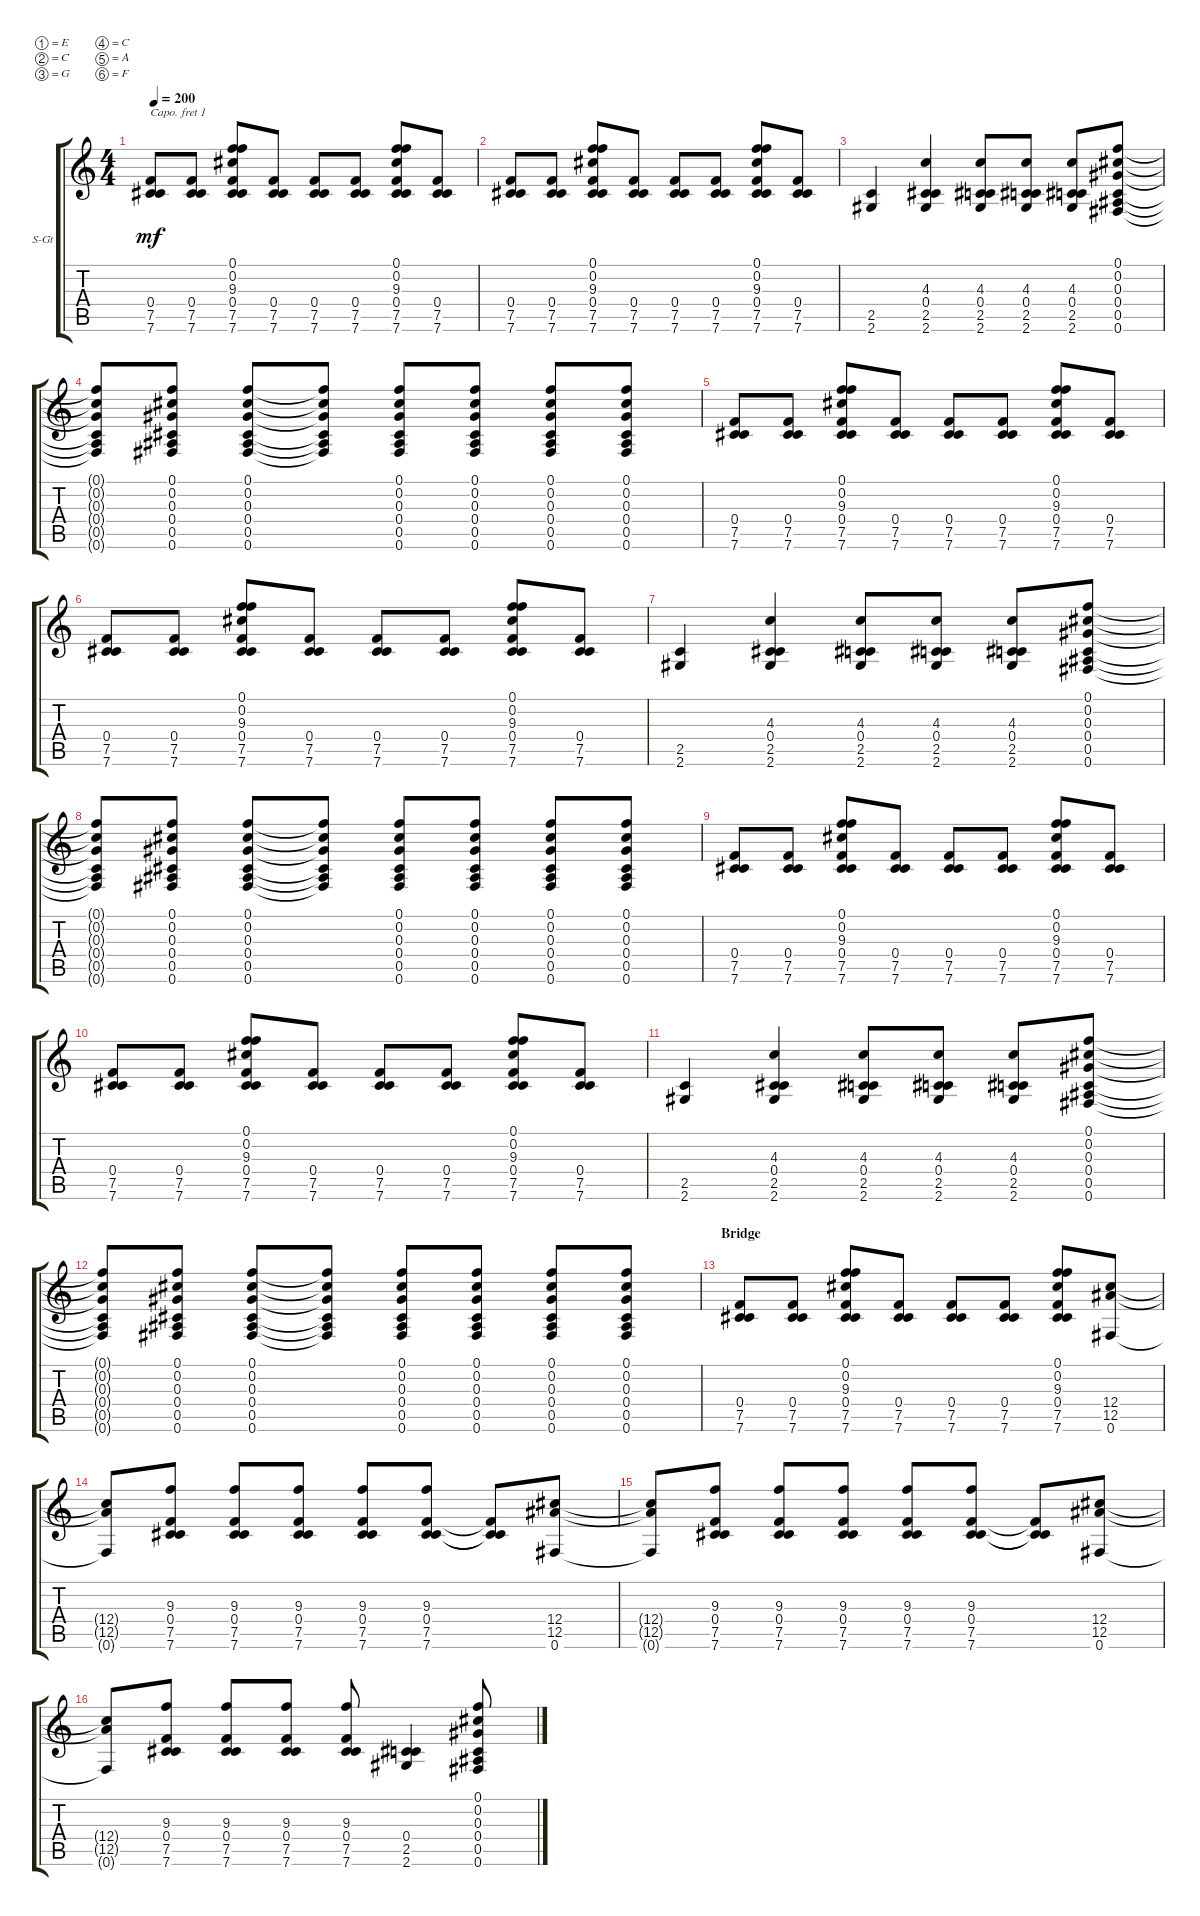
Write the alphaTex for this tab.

\defaultSystemsLayout 4
\bracketExtendMode groupsimilarinstruments
\firstSystemTrackNameOrientation horizontal
\otherSystemsTrackNameOrientation horizontal
\track ("Steel Guitar" "S-Gt") {instrument acousticguitarsteel}
\staff {score tabs}
\capo 1
\tuning (E4 C4 G3 C3 A2 F2)
\ts (4 4)
\tempo 200
\clef g2
\ks c
(7.6 7.5 0.4).8{dy mf} (7.6 7.5 0.4).8 (7.6 7.5 0.4 9.3 0.2 0.1).8 (7.6 7.5 0.4).8 (7.6 7.5 0.4).8 (7.6 7.5 0.4).8 (7.6 9.3 0.1 0.2 0.4 7.5).8 (7.6 7.5 0.4).8 |
(7.6 7.5 0.4).8 (7.6 7.5 0.4).8 (7.6 7.5 0.4 9.3 0.2 0.1).8 (7.6 7.5 0.4).8 (7.6 7.5 0.4).8 (7.6 7.5 0.4).8 (7.6 9.3 0.1 0.2 0.4 7.5).8 (7.6 7.5 0.4).8 |
(2.6 2.5).4 (2.6 2.5 0.4 4.3).4 (2.6 2.5 0.4 4.3).8 (2.6 2.5 0.4 4.3).8 (2.6 2.5 0.4 4.3).8 (0.6 0.5 0.4 0.3 0.2 0.1).8 |
(0.6{t} 0.5{t} 0.4{t} 0.3{t} 0.2{t} 0.1{t}).8 (0.6 0.5 0.4 0.3 0.2 0.1).8 (0.6 0.5 0.4 0.3 0.2 0.1).8 (0.6{t} 0.5{t} 0.4{t} 0.3{t} 0.2{t} 0.1{t}).8 (0.6 0.5 0.4 0.3 0.2 0.1).8 (0.6 0.5 0.4 0.3 0.2 0.1).8 (0.6 0.5 0.4 0.3 0.2 0.1).8 (0.6 0.5 0.4 0.3 0.2 0.1).8 |
(7.6 7.5 0.4).8 (7.6 7.5 0.4).8 (7.6 7.5 0.4 9.3 0.2 0.1).8 (7.6 7.5 0.4).8 (7.6 7.5 0.4).8 (7.6 7.5 0.4).8 (7.6 9.3 0.1 0.2 0.4 7.5).8 (7.6 7.5 0.4).8 |
(7.6 7.5 0.4).8 (7.6 7.5 0.4).8 (7.6 7.5 0.4 9.3 0.2 0.1).8 (7.6 7.5 0.4).8 (7.6 7.5 0.4).8 (7.6 7.5 0.4).8 (7.6 9.3 0.1 0.2 0.4 7.5).8 (7.6 7.5 0.4).8 |
(2.6 2.5).4 (2.6 2.5 0.4 4.3).4 (2.6 2.5 0.4 4.3).8 (2.6 2.5 0.4 4.3).8 (2.6 2.5 0.4 4.3).8 (0.6 0.5 0.4 0.3 0.2 0.1).8 |
(0.6{t} 0.5{t} 0.4{t} 0.3{t} 0.2{t} 0.1{t}).8 (0.6 0.5 0.4 0.3 0.2 0.1).8 (0.6 0.5 0.4 0.3 0.2 0.1).8 (0.6{t} 0.5{t} 0.4{t} 0.3{t} 0.2{t} 0.1{t}).8 (0.6 0.5 0.4 0.3 0.2 0.1).8 (0.6 0.5 0.4 0.3 0.2 0.1).8 (0.6 0.5 0.4 0.3 0.2 0.1).8 (0.6 0.5 0.4 0.3 0.2 0.1).8 |
(7.6 7.5 0.4).8 (7.6 7.5 0.4).8 (7.6 7.5 0.4 9.3 0.2 0.1).8 (7.6 7.5 0.4).8 (7.6 7.5 0.4).8 (7.6 7.5 0.4).8 (7.6 9.3 0.1 0.2 0.4 7.5).8 (7.6 7.5 0.4).8 |
(7.6 7.5 0.4).8 (7.6 7.5 0.4).8 (7.6 7.5 0.4 9.3 0.2 0.1).8 (7.6 7.5 0.4).8 (7.6 7.5 0.4).8 (7.6 7.5 0.4).8 (7.6 9.3 0.1 0.2 0.4 7.5).8 (7.6 7.5 0.4).8 |
(2.6 2.5).4 (2.6 2.5 0.4 4.3).4 (2.6 2.5 0.4 4.3).8 (2.6 2.5 0.4 4.3).8 (2.6 2.5 0.4 4.3).8 (0.6 0.5 0.4 0.3 0.2 0.1).8 |
(0.6{t} 0.5{t} 0.4{t} 0.3{t} 0.2{t} 0.1{t}).8 (0.6 0.5 0.4 0.3 0.2 0.1).8 (0.6 0.5 0.4 0.3 0.2 0.1).8 (0.6{t} 0.5{t} 0.4{t} 0.3{t} 0.2{t} 0.1{t}).8 (0.6 0.5 0.4 0.3 0.2 0.1).8 (0.6 0.5 0.4 0.3 0.2 0.1).8 (0.6 0.5 0.4 0.3 0.2 0.1).8 (0.6 0.5 0.4 0.3 0.2 0.1).8 |
\section ("" "Bridge")
(7.6 7.5 0.4).8 (7.6 7.5 0.4).8 (7.6 7.5 0.4 9.3 0.2 0.1).8 (7.6 7.5 0.4).8 (7.6 7.5 0.4).8 (7.6 7.5 0.4).8 (7.6 9.3 0.1 0.2 0.4 7.5).8 (0.6 12.5 12.4).8 |
(0.6{t} 12.5{t} 12.4{t}).8 (7.6 7.5 0.4 9.3).8 (7.6 7.5 0.4 9.3).8 (7.6 7.5 0.4 9.3).8 (7.6 7.5 0.4 9.3).8 (7.6 7.5 0.4 9.3).8 (7.6{t} 7.5{t} 0.4{t}).8 (0.6 12.5 12.4).8 |
(0.6{t} 12.5{t} 12.4{t}).8 (7.6 7.5 0.4 9.3).8 (7.6 7.5 0.4 9.3).8 (7.6 7.5 0.4 9.3).8 (7.6 7.5 0.4 9.3).8 (7.6 7.5 0.4 9.3).8 (7.6{t} 7.5{t} 0.4{t}).8 (0.6 12.5 12.4).8 |
(0.6{t} 12.5{t} 12.4{t}).8 (7.6 7.5 0.4 9.3).8 (7.6 7.5 0.4 9.3).8 (7.6 7.5 0.4 9.3).8 (7.6 7.5 0.4 9.3).8 (2.6 2.5 0.4).4 (0.6 0.5 0.4 0.3 0.2 0.1).8
